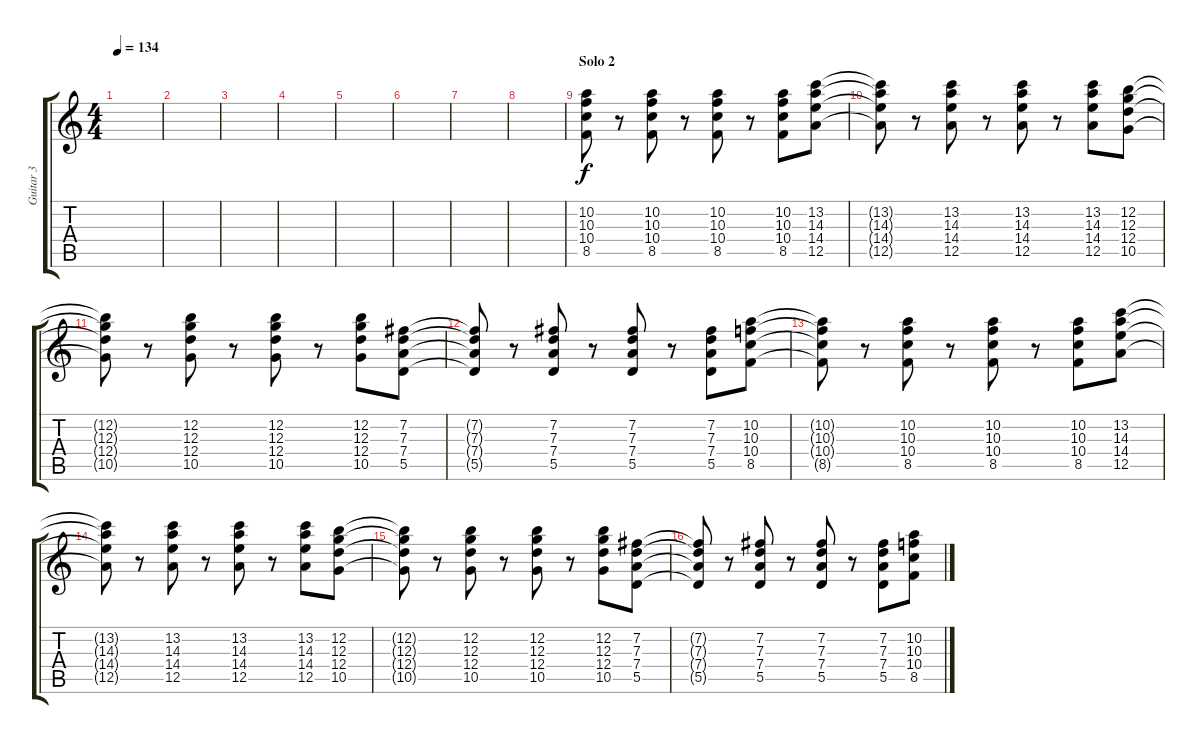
\track ("Guitar 3" "Guitar 3") {instrument distortionguitar}
\staff {score tabs}
\tuning (E4 B3 G3 D3 A2 E2) {hide}
\ts (4 4)
\tempo 134
\clef g2
\ks c
|
|
|
|
|
|
|
|
\section ("" "Solo 2")
(10.2 10.3 10.4 8.5).8 r.8 (10.2 10.3 10.4 8.5).8 r.8 (10.2 10.3 10.4 8.5).8 r.8 (10.2 10.3 10.4 8.5).8 (13.2 14.3 14.4 12.5).8 |
(13.2{t} 14.3{t} 14.4{t} 12.5{t}).8 r.8 (13.2 14.3 14.4 12.5).8 r.8 (13.2 14.3 14.4 12.5).8 r.8 (13.2 14.3 14.4 12.5).8 (12.2 12.3 12.4 10.5).8 |
(12.2{t} 12.3{t} 12.4{t} 10.5{t}).8 r.8 (12.2 12.3 12.4 10.5).8 r.8 (12.2 12.3 12.4 10.5).8 r.8 (12.2 12.3 12.4 10.5).8 (7.2 7.3 7.4 5.5).8 |
(7.2{t} 7.3{t} 7.4{t} 5.5{t}).8 r.8 (7.2 7.3 7.4 5.5).8 r.8 (7.2 7.3 7.4 5.5).8 r.8 (7.2 7.3 7.4 5.5).8 (10.2 10.3 10.4 8.5).8 |
(10.2{t} 10.3{t} 10.4{t} 8.5{t}).8 r.8 (10.2 10.3 10.4 8.5).8 r.8 (10.2 10.3 10.4 8.5).8 r.8 (10.2 10.3 10.4 8.5).8 (13.2 14.3 14.4 12.5).8 |
(13.2{t} 14.3{t} 14.4{t} 12.5{t}).8 r.8 (13.2 14.3 14.4 12.5).8 r.8 (13.2 14.3 14.4 12.5).8 r.8 (13.2 14.3 14.4 12.5).8 (12.2 12.3 12.4 10.5).8 |
(12.2{t} 12.3{t} 12.4{t} 10.5{t}).8 r.8 (12.2 12.3 12.4 10.5).8 r.8 (12.2 12.3 12.4 10.5).8 r.8 (12.2 12.3 12.4 10.5).8 (7.2 7.3 7.4 5.5).8 |
(7.2{t} 7.3{t} 7.4{t} 5.5{t}).8 r.8 (7.2 7.3 7.4 5.5).8 r.8 (7.2 7.3 7.4 5.5).8 r.8 (7.2 7.3 7.4 5.5).8 (10.2 10.3 10.4 8.5).8
